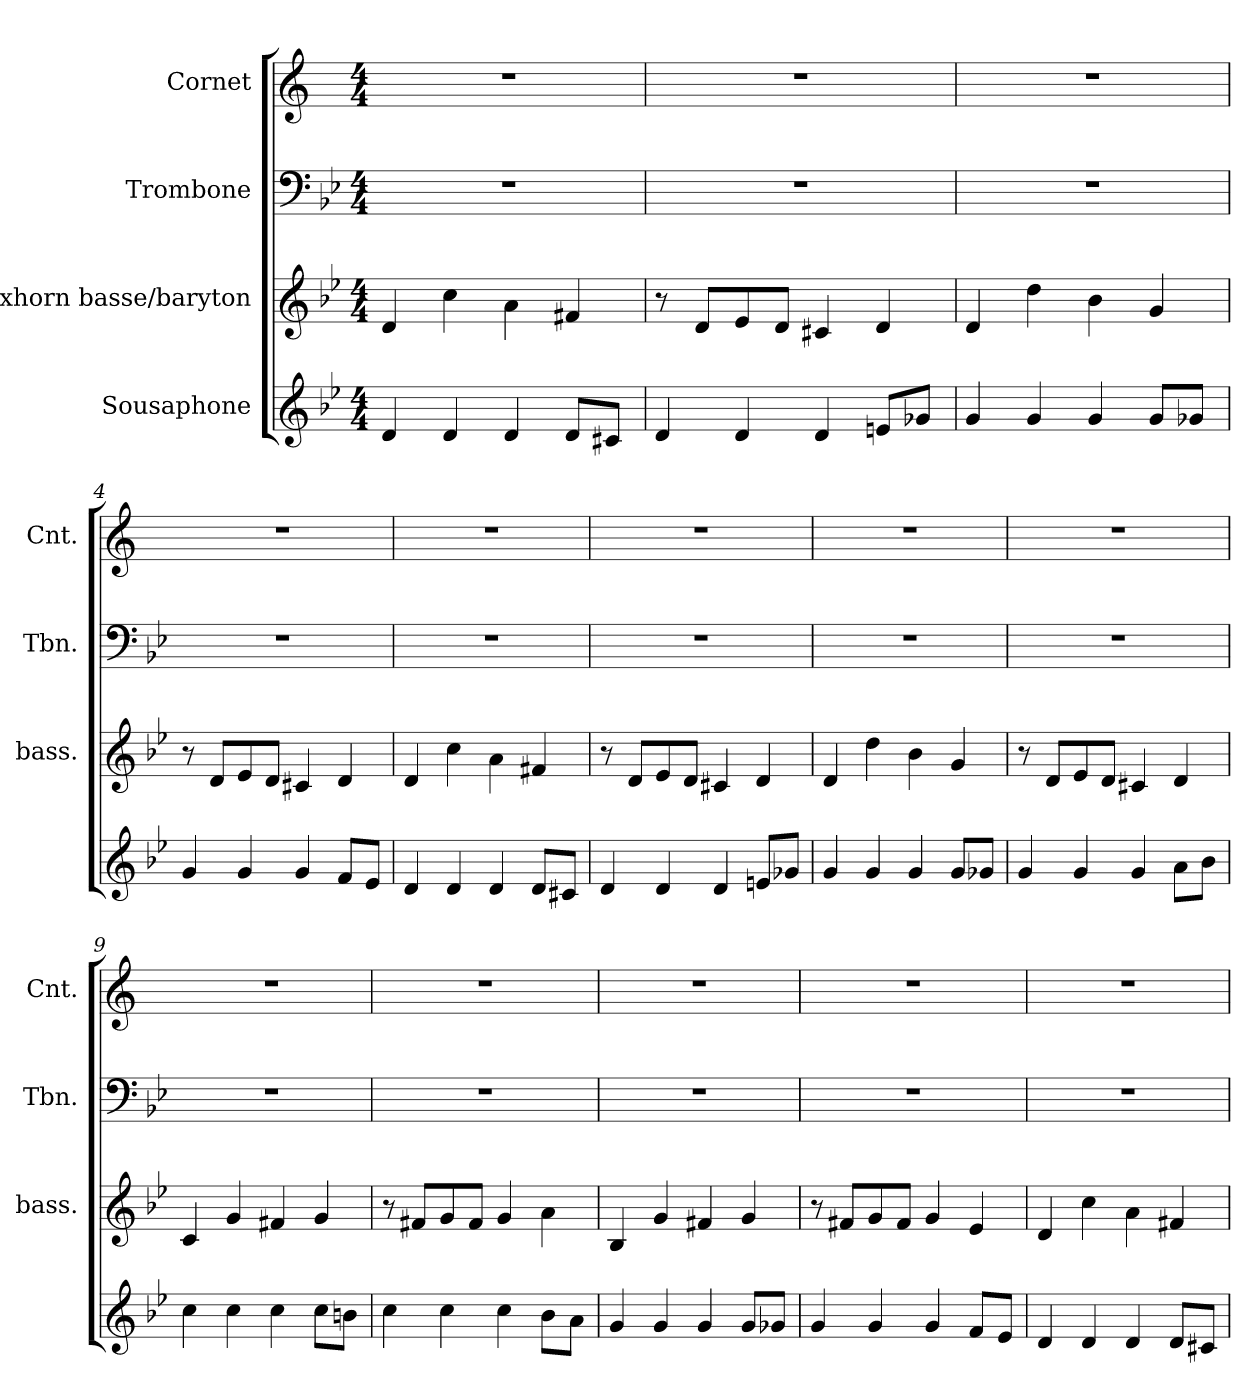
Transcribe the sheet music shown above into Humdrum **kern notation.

**kern	**kern	**kern	**kern
*part4	*part3	*part2	*part1
*staff4	*staff3	*staff2	*staff1
*I"Sousaphone	*I"Saxhorn basse/baryton	*I"Trombone	*I"Cornet
*	*I'bass.	*I'Tbn.	*I'Cnt.
*clefG2	*clefG2	*clefF4	*clefG2
*ITrd15c26	*ITrd8c14	*	*ITrd1c2
*k[b-e-]	*k[b-e-]	*k[b-e-]	*k[b-e-]
*M4/4	*M4/4	*M4/4	*M4/4
*MM110	*MM110	*MM110	*MM110
=1	=1	=1	=1
4DD/	4D/	1r	1r
4DD/	4c\	.	.
4DD/	4A\	.	.
8DD/L	4F#X/	.	.
8CC#X/J	.	.	.
=2	=2	=2	=2
4DD/	8r	1r	1r
.	8D/L	.	.
4DD/	8E-/	.	.
.	8D/J	.	.
4DD/	4C#X/	.	.
8EEn/L	4D/	.	.
8GG-X/J	.	.	.
=3	=3	=3	=3
4GG/	4D/	1r	1r
4GG/	4d\	.	.
4GG/	4B-\	.	.
8GG/L	4G/	.	.
8GG-X/J	.	.	.
=4	=4	=4	=4
4GG/	8r	1r	1r
.	8D/L	.	.
4GG/	8E-/	.	.
.	8D/J	.	.
4GG/	4C#X/	.	.
8FF/L	4D/	.	.
8EE-/J	.	.	.
!!LO:LB:g=z
=5	=5	=5	=5
4DD/	4D/	1r	1r
4DD/	4c\	.	.
4DD/	4A\	.	.
8DD/L	4F#X/	.	.
8CC#X/J	.	.	.
=6	=6	=6	=6
4DD/	8r	1r	1r
.	8D/L	.	.
4DD/	8E-/	.	.
.	8D/J	.	.
4DD/	4C#X/	.	.
8EEn/L	4D/	.	.
8GG-X/J	.	.	.
=7	=7	=7	=7
4GG/	4D/	1r	1r
4GG/	4d\	.	.
4GG/	4B-\	.	.
8GG/L	4G/	.	.
8GG-X/J	.	.	.
=8	=8	=8	=8
4GG/	8r	1r	1r
.	8D/L	.	.
4GG/	8E-/	.	.
.	8D/J	.	.
4GG/	4C#X/	.	.
8AA\L	4D/	.	.
8BB-\J	.	.	.
=9	=9	=9	=9
4C\	4C/	1r	1r
4C\	4G/	.	.
4C\	4F#X/	.	.
8C\L	4G/	.	.
8BBn\J	.	.	.
!!LO:LB:g=z
=10	=10	=10	=10
4C\	8r	1r	1r
.	8F#X/L	.	.
4C\	8G/	.	.
.	8F#/J	.	.
4C\	4G/	.	.
8BB-\L	4A\	.	.
8AA\J	.	.	.
=11	=11	=11	=11
4GG/	4BB-/	1r	1r
4GG/	4G/	.	.
4GG/	4F#X/	.	.
8GG/L	4G/	.	.
8GG-X/J	.	.	.
=12	=12	=12	=12
4GG/	8r	1r	1r
.	8F#X/L	.	.
4GG/	8G/	.	.
.	8F#/J	.	.
4GG/	4G/	.	.
8FF/L	4E-/	.	.
8EE-/J	.	.	.
=13	=13	=13	=13
4DD/	4D/	1r	1r
4DD/	4c\	.	.
4DD/	4A\	.	.
8DD/L	4F#X/	.	.
8CC#X/J	.	.	.
=	=	=	=
*-	*-	*-	*-
